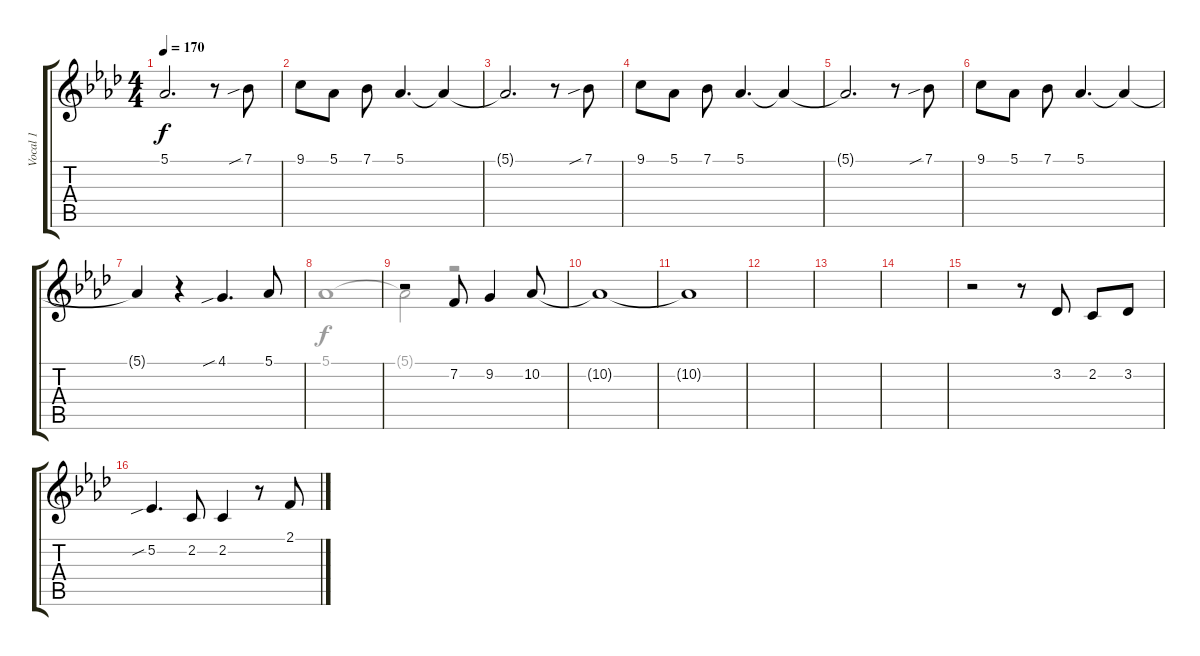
\track ("Vocal 1" "Vocal 1") {instrument clarinet}
\staff {score tabs}
\tuning (Eb4 Bb3 Gb3 Db3 Ab2 Eb2) {hide}
\voice
\ts (4 4)
\tempo 170
\clef g2
\ks ab
5.1{t}.2{d dy f} r.8 7.1{sib}.8 |
9.1.8 5.1.8 7.1.8 5.1.4{d} 5.1{t}.4 |
5.1{t}.2{d} r.8 7.1{sib}.8 |
9.1.8 5.1.8 7.1.8 5.1.4{d} 5.1{t}.4 |
5.1{t}.2{d} r.8 7.1{sib}.8 |
9.1.8 5.1.8 7.1.8 5.1.4{d} 5.1{t}.4 |
5.1{t}.4 r.4 4.1{sib}.4{d} 5.1.8 |
|
r.2 7.2.8 9.2.4 10.2.8 |
10.2{t}.1 |
10.2{t}.1 |
|
|
|
r.2 r.8 3.2.8 2.2.8 3.2.8 |
5.2{sib}.4{d} 2.2.8 2.2.4 r.8 2.1.8
\voice
\clef g2
\ottava regular
\simile none
\ks ab
|
|
|
|
|
|
|
5.1.1 |
5.1{t}.2 r.2 |
|
|
|
|
|
|
